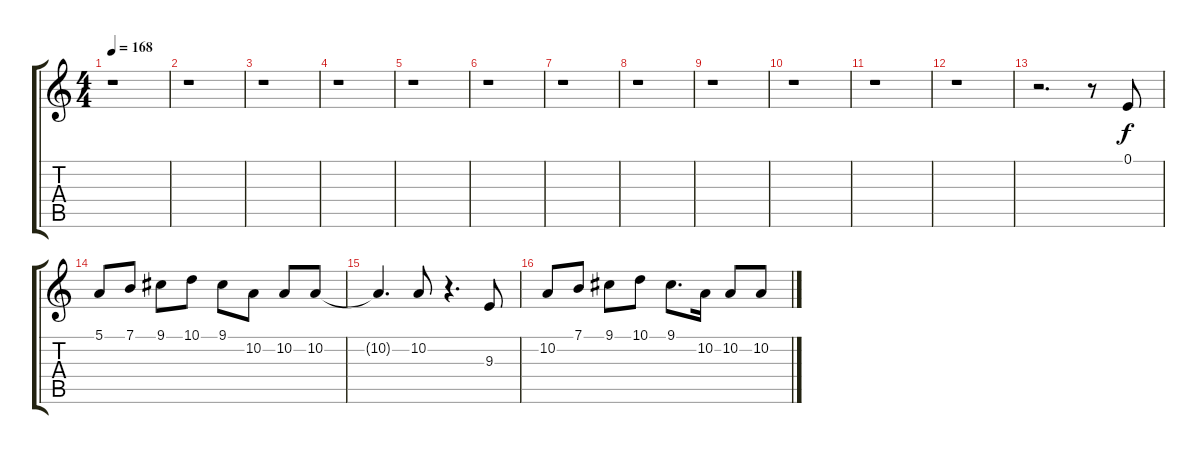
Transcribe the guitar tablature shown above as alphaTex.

\track "" {instrument flute}
\staff {score tabs}
\tuning (E4 B3 G3 D3 A2 E2) {hide}
\ts (4 4)
\tempo 168
\clef g2
\ks c
r.1{dy mp} |
r.1 |
r.1 |
r.1 |
r.1 |
r.1 |
r.1 |
r.1 |
r.1 |
r.1 |
r.1 |
r.1 |
r.2{d} r.8 0.1.8{dy f} |
5.1.8 7.1.8 9.1.8 10.1.8 9.1.8 10.2.8 10.2.8 10.2.8 |
10.2{t}.4{d} 10.2.8 r.4{d} 9.3.8 |
10.2.8 7.1.8 9.1.8 10.1.8 9.1.8{d} 10.2.16 10.2.8 10.2.8
